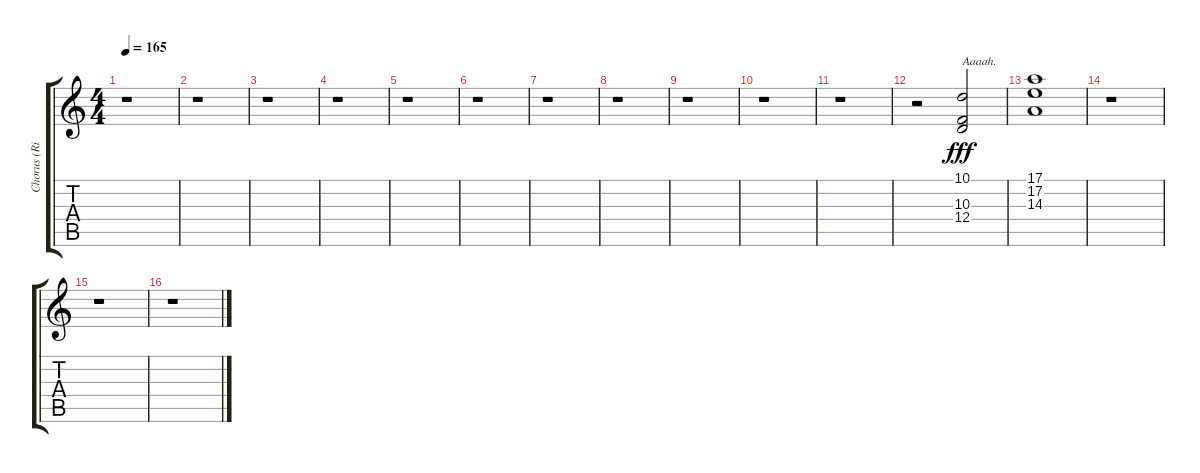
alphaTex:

\track ("Chorus (Right)" "Chorus (Ri") {instrument choiraahs}
\staff {score tabs}
\tuning (E4 B3 G3 D3 A2 E2) {hide}
\ts (4 4)
\tempo 165
\clef g2
\ks c
r.1{dy fff} |
r.1 |
r.1 |
r.1 |
r.1 |
r.1 |
r.1 |
r.1 |
r.1 |
r.1 |
r.1 |
r.2 (10.1 10.3 12.4).2{txt "Aaaah."} |
(17.1 17.2 14.3).1 |
r.1 |
r.1 |
r.1
